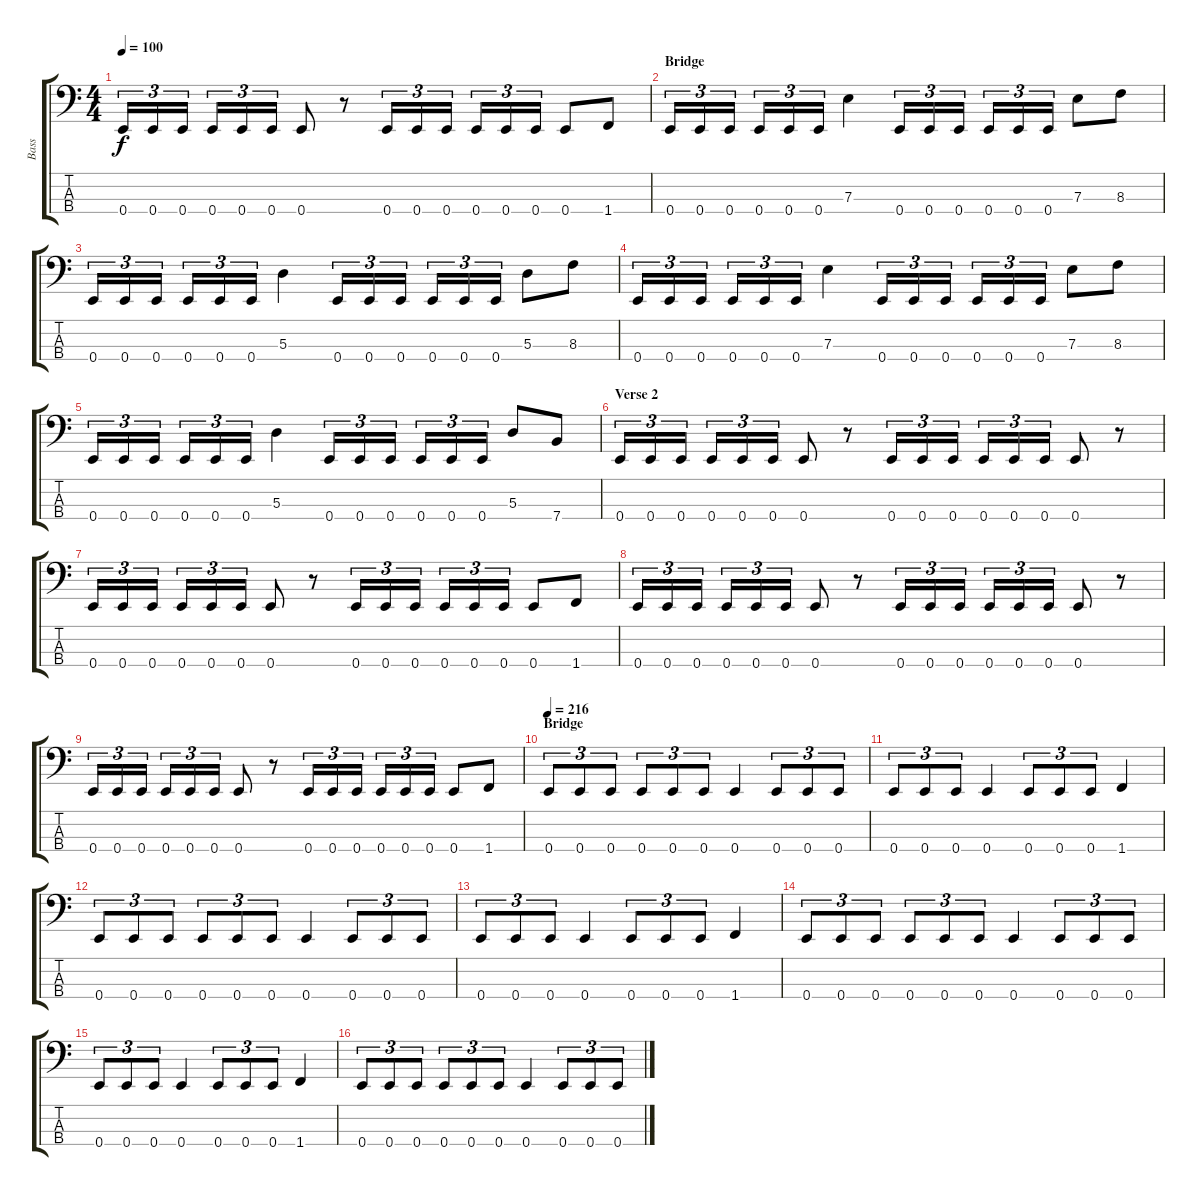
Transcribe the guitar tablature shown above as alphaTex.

\track ("Bass" "Bass") {instrument electricbassfinger}
\staff {score tabs}
\tuning (G2 D2 A1 E1) {hide}
\ts (4 4)
\tempo 100
\clef f4
\ks c
0.4.16{tu (3 2) dy f} 0.4.16{tu (3 2)} 0.4.16{tu (3 2) beam splitsecondary} 0.4.16{tu (3 2)} 0.4.16{tu (3 2)} 0.4.16{tu (3 2)} 0.4.8 r.8 0.4.16{tu (3 2)} 0.4.16{tu (3 2)} 0.4.16{tu (3 2) beam splitsecondary} 0.4.16{tu (3 2)} 0.4.16{tu (3 2)} 0.4.16{tu (3 2)} 0.4.8 1.4.8 |
\section ("" "Bridge")
0.4.16{tu (3 2)} 0.4.16{tu (3 2)} 0.4.16{tu (3 2) beam splitsecondary} 0.4.16{tu (3 2)} 0.4.16{tu (3 2)} 0.4.16{tu (3 2)} 7.3.4 0.4.16{tu (3 2)} 0.4.16{tu (3 2)} 0.4.16{tu (3 2) beam splitsecondary} 0.4.16{tu (3 2)} 0.4.16{tu (3 2)} 0.4.16{tu (3 2)} 7.3.8 8.3.8 |
0.4.16{tu (3 2)} 0.4.16{tu (3 2)} 0.4.16{tu (3 2) beam splitsecondary} 0.4.16{tu (3 2)} 0.4.16{tu (3 2)} 0.4.16{tu (3 2)} 5.3.4 0.4.16{tu (3 2)} 0.4.16{tu (3 2)} 0.4.16{tu (3 2) beam splitsecondary} 0.4.16{tu (3 2)} 0.4.16{tu (3 2)} 0.4.16{tu (3 2)} 5.3.8 8.3.8 |
0.4.16{tu (3 2)} 0.4.16{tu (3 2)} 0.4.16{tu (3 2) beam splitsecondary} 0.4.16{tu (3 2)} 0.4.16{tu (3 2)} 0.4.16{tu (3 2)} 7.3.4 0.4.16{tu (3 2)} 0.4.16{tu (3 2)} 0.4.16{tu (3 2) beam splitsecondary} 0.4.16{tu (3 2)} 0.4.16{tu (3 2)} 0.4.16{tu (3 2)} 7.3.8 8.3.8 |
0.4.16{tu (3 2)} 0.4.16{tu (3 2)} 0.4.16{tu (3 2) beam splitsecondary} 0.4.16{tu (3 2)} 0.4.16{tu (3 2)} 0.4.16{tu (3 2)} 5.3.4 0.4.16{tu (3 2)} 0.4.16{tu (3 2)} 0.4.16{tu (3 2) beam splitsecondary} 0.4.16{tu (3 2)} 0.4.16{tu (3 2)} 0.4.16{tu (3 2)} 5.3.8 7.4.8 |
\section ("" "Verse 2")
0.4.16{tu (3 2)} 0.4.16{tu (3 2)} 0.4.16{tu (3 2) beam splitsecondary} 0.4.16{tu (3 2)} 0.4.16{tu (3 2)} 0.4.16{tu (3 2)} 0.4.8 r.8 0.4.16{tu (3 2)} 0.4.16{tu (3 2)} 0.4.16{tu (3 2) beam splitsecondary} 0.4.16{tu (3 2)} 0.4.16{tu (3 2)} 0.4.16{tu (3 2)} 0.4.8 r.8 |
0.4.16{tu (3 2)} 0.4.16{tu (3 2)} 0.4.16{tu (3 2) beam splitsecondary} 0.4.16{tu (3 2)} 0.4.16{tu (3 2)} 0.4.16{tu (3 2)} 0.4.8 r.8 0.4.16{tu (3 2)} 0.4.16{tu (3 2)} 0.4.16{tu (3 2) beam splitsecondary} 0.4.16{tu (3 2)} 0.4.16{tu (3 2)} 0.4.16{tu (3 2)} 0.4.8 1.4.8 |
0.4.16{tu (3 2)} 0.4.16{tu (3 2)} 0.4.16{tu (3 2) beam splitsecondary} 0.4.16{tu (3 2)} 0.4.16{tu (3 2)} 0.4.16{tu (3 2)} 0.4.8 r.8 0.4.16{tu (3 2)} 0.4.16{tu (3 2)} 0.4.16{tu (3 2) beam splitsecondary} 0.4.16{tu (3 2)} 0.4.16{tu (3 2)} 0.4.16{tu (3 2)} 0.4.8 r.8 |
0.4.16{tu (3 2)} 0.4.16{tu (3 2)} 0.4.16{tu (3 2) beam splitsecondary} 0.4.16{tu (3 2)} 0.4.16{tu (3 2)} 0.4.16{tu (3 2)} 0.4.8 r.8 0.4.16{tu (3 2)} 0.4.16{tu (3 2)} 0.4.16{tu (3 2) beam splitsecondary} 0.4.16{tu (3 2)} 0.4.16{tu (3 2)} 0.4.16{tu (3 2)} 0.4.8 1.4.8 |
\section ("" "Bridge")
\tempo 216
0.4.8{tu (3 2)} 0.4.8{tu (3 2)} 0.4.8{tu (3 2)} 0.4.8{tu (3 2)} 0.4.8{tu (3 2)} 0.4.8{tu (3 2)} 0.4.4 0.4.8{tu (3 2)} 0.4.8{tu (3 2)} 0.4.8{tu (3 2)} |
0.4.8{tu (3 2)} 0.4.8{tu (3 2)} 0.4.8{tu (3 2)} 0.4.4 0.4.8{tu (3 2)} 0.4.8{tu (3 2)} 0.4.8{tu (3 2)} 1.4.4 |
0.4.8{tu (3 2)} 0.4.8{tu (3 2)} 0.4.8{tu (3 2)} 0.4.8{tu (3 2)} 0.4.8{tu (3 2)} 0.4.8{tu (3 2)} 0.4.4 0.4.8{tu (3 2)} 0.4.8{tu (3 2)} 0.4.8{tu (3 2)} |
0.4.8{tu (3 2)} 0.4.8{tu (3 2)} 0.4.8{tu (3 2)} 0.4.4 0.4.8{tu (3 2)} 0.4.8{tu (3 2)} 0.4.8{tu (3 2)} 1.4.4 |
0.4.8{tu (3 2)} 0.4.8{tu (3 2)} 0.4.8{tu (3 2)} 0.4.8{tu (3 2)} 0.4.8{tu (3 2)} 0.4.8{tu (3 2)} 0.4.4 0.4.8{tu (3 2)} 0.4.8{tu (3 2)} 0.4.8{tu (3 2)} |
0.4.8{tu (3 2)} 0.4.8{tu (3 2)} 0.4.8{tu (3 2)} 0.4.4 0.4.8{tu (3 2)} 0.4.8{tu (3 2)} 0.4.8{tu (3 2)} 1.4.4 |
0.4.8{tu (3 2)} 0.4.8{tu (3 2)} 0.4.8{tu (3 2)} 0.4.8{tu (3 2)} 0.4.8{tu (3 2)} 0.4.8{tu (3 2)} 0.4.4 0.4.8{tu (3 2)} 0.4.8{tu (3 2)} 0.4.8{tu (3 2)}
